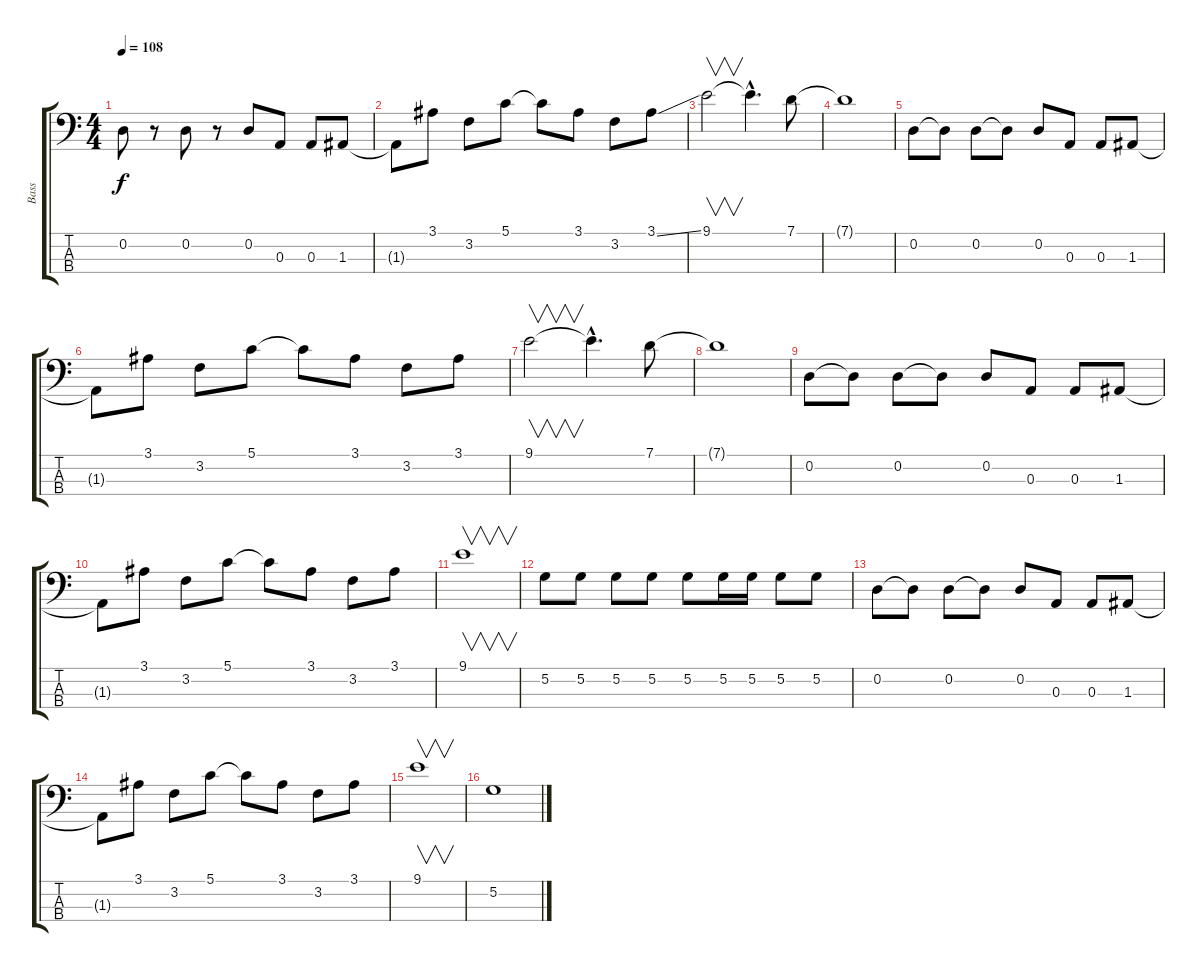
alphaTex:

\track ("Bass" "Bass") {instrument slapbass1}
\staff {score tabs}
\tuning (G2 D2 A1 E1) {hide}
\ts (4 4)
\tempo 108
\clef f4
\ks c
0.2.8{dy f instrument slapbass1} r.8 0.2.8 r.8 0.2.8 0.3.8 0.3.8 1.3.8 |
1.3{t}.8 3.1.8 3.2.8 5.1.8 5.1{t}.8 3.1.8 3.2.8 3.1{ss}.8 |
9.1.2{v} 9.1{hac t}.4{d} 7.1.8 |
7.1{t}.1 |
0.2.8 0.2{t}.8 0.2.8 0.2{t}.8 0.2.8 0.3.8 0.3.8 1.3.8 |
1.3{t}.8 3.1.8 3.2.8 5.1.8 5.1{t}.8 3.1.8 3.2.8 3.1.8 |
9.1.2{v} 9.1{hac t}.4{d} 7.1.8 |
7.1{t}.1 |
0.2.8 0.2{t}.8 0.2.8 0.2{t}.8 0.2.8 0.3.8 0.3.8 1.3.8 |
1.3{t}.8 3.1.8 3.2.8 5.1.8 5.1{t}.8 3.1.8 3.2.8 3.1.8 |
9.1.1{v} |
5.2.8 5.2.8 5.2.8 5.2.8 5.2.8 5.2.16 5.2.16 5.2.8 5.2.8 |
0.2.8 0.2{t}.8 0.2.8 0.2{t}.8 0.2.8 0.3.8 0.3.8 1.3.8 |
1.3{t}.8 3.1.8 3.2.8 5.1.8 5.1{t}.8 3.1.8 3.2.8 3.1.8 |
9.1.1{v} |
5.2.1
